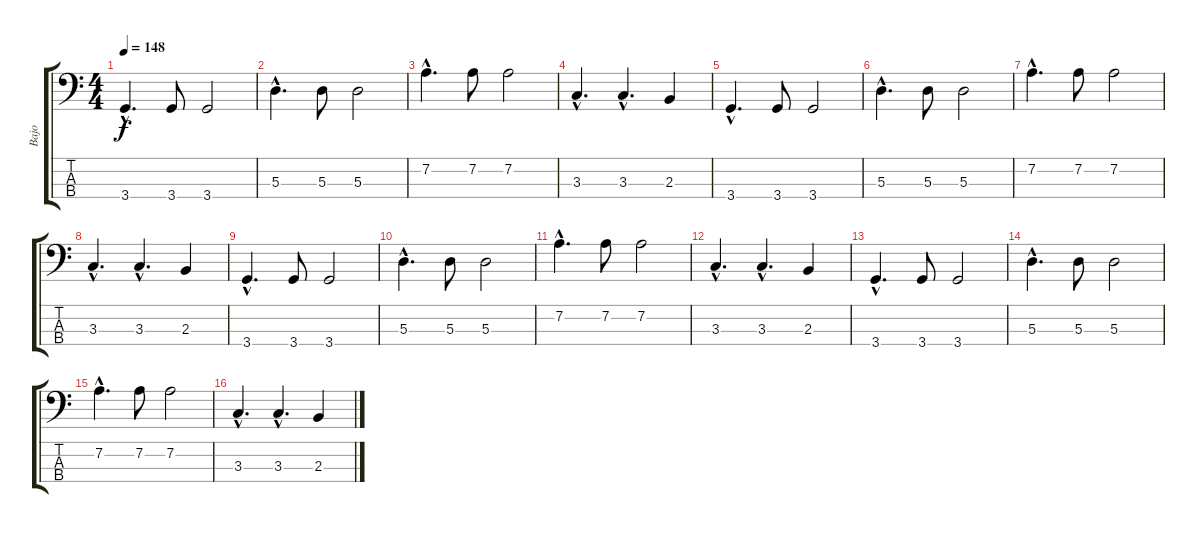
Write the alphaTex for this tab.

\track ("Bajo" "Bajo") {instrument electricbassfinger}
\staff {score tabs}
\tuning (G2 D2 A1 E1) {hide}
\ts (4 4)
\tempo 148
\clef f4
\ks c
3.4{hac}.4{d dy f} 3.4.8 3.4.2 |
5.3{hac}.4{d} 5.3.8 5.3.2 |
7.2{hac}.4{d} 7.2.8 7.2.2 |
3.3{hac}.4{d} 3.3{hac}.4{d} 2.3.4 |
3.4{hac}.4{d} 3.4.8 3.4.2 |
5.3{hac}.4{d} 5.3.8 5.3.2 |
7.2{hac}.4{d} 7.2.8 7.2.2 |
3.3{hac}.4{d} 3.3{hac}.4{d} 2.3.4 |
3.4{hac}.4{d} 3.4.8 3.4.2 |
5.3{hac}.4{d} 5.3.8 5.3.2 |
7.2{hac}.4{d} 7.2.8 7.2.2 |
3.3{hac}.4{d} 3.3{hac}.4{d} 2.3.4 |
3.4{hac}.4{d} 3.4.8 3.4.2 |
5.3{hac}.4{d} 5.3.8 5.3.2 |
7.2{hac}.4{d} 7.2.8 7.2.2 |
3.3{hac}.4{d} 3.3{hac}.4{d} 2.3.4
